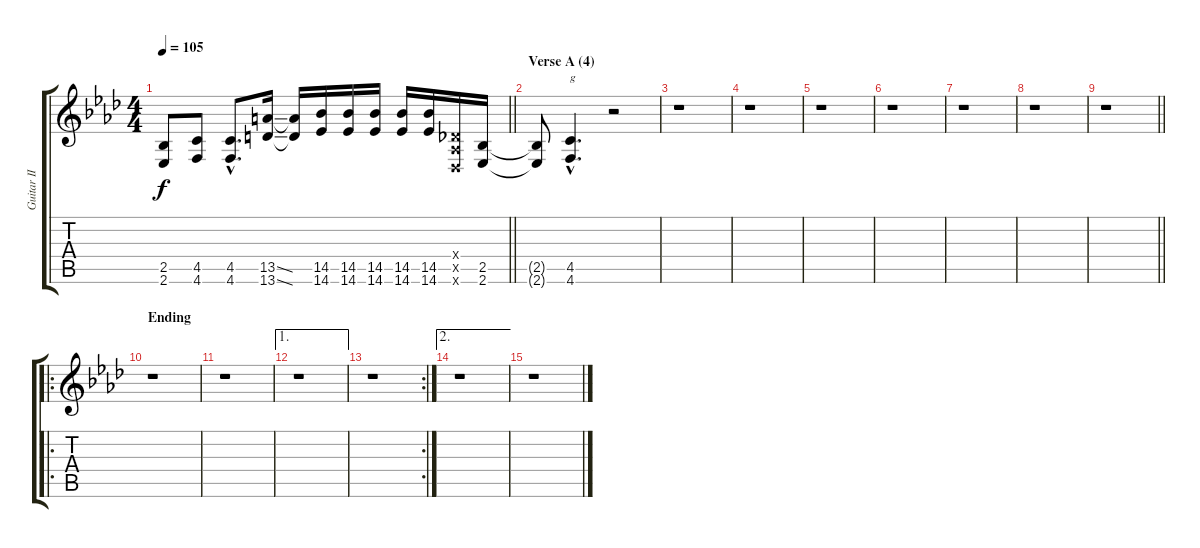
\track ("Guitar II" "Guitar II") {instrument distortionguitar}
\staff {score tabs}
\tuning (Eb4 Bb3 Gb3 Db3 Ab2 Db2) {hide}
\ts (4 4)
\tempo 105
\clef g2
\barLineRight lightlight
\ks fminor
(2.5{t} 2.6{t}).8{dy f} (4.5 4.6).8 (4.5{hac} 4.6{hac}).8{d} (13.5{ss} 13.6{ss}).16 (13.5{t} 13.6{t}).16 (14.5 14.6).16 (14.5 14.6).16 (14.5 14.6).16 (14.5 14.6).16 (14.5 14.6).16 (0.4{x} 0.5{x} 0.6{x}).16 (2.5 2.6).16 |
\section ("" "Verse A (4)")
(2.5{t} 2.6{t}).8 (4.5{hac} 4.6{hac}).4{d txt "g"} r.2 |
r.1 |
r.1 |
r.1 |
r.1 |
r.1 |
r.1 |
\barLineRight lightlight
r.1 |
\ro
\section ("" "Ending")
r.1 |
r.1 |
\ae 1
r.1 |
\rc 2
r.1 |
\ae 2
r.1 |
r.1
